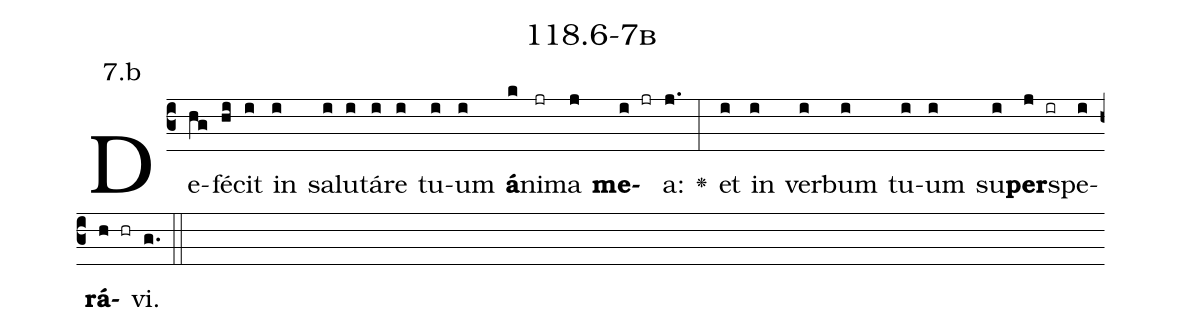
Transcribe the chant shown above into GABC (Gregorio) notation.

name: 118.6-7b;
annotation: 7.b;
%%
(c3)De(hg)fé(hi)cit(i) in(i) sa(i)lu(i)tá(i)re(i) tu(i)um(i) <b>á</b>(k)ni(jr)ma(j) <b>me</b>(i jr)a:(j.) <v>\greheightstar</v>(:) et(i) in(i) ver(i)bum(i) tu(i)um(i) su(i)<b>per</b>(j ir)spe(i)<b>rá</b>(h hr)vi.(g.) (::)


%E(i) u(i) o(j) u(i) a(h) e.(g.) (::)
